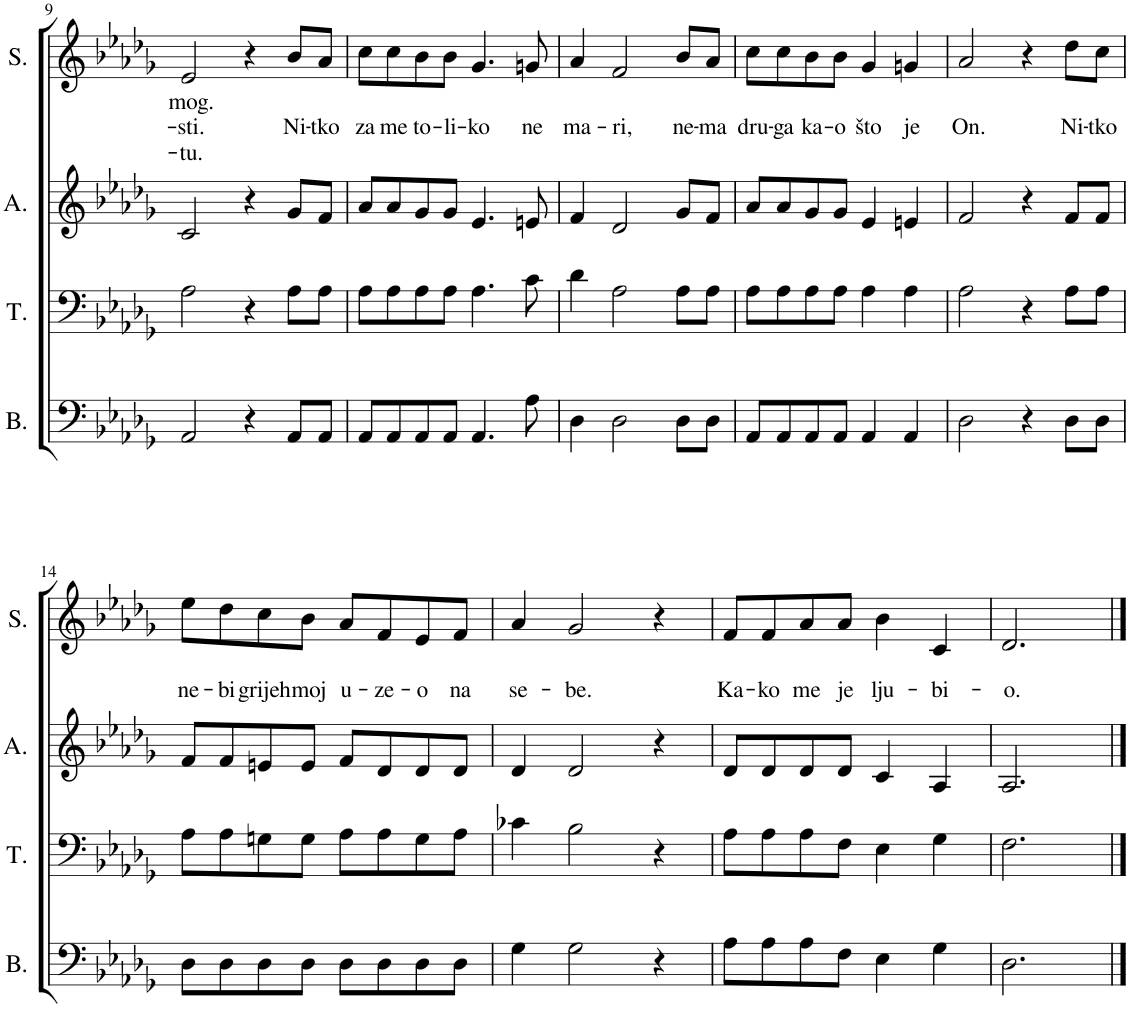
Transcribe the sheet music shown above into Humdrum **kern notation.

**kern	**kern	**kern	**kern	**text	**text	**text
*part4	*part3	*part2	*part1	*part1	*part1	*part1
*staff4	*staff3	*staff2	*staff1	*staff1	*staff1	*staff1
*I"Bass	*I"Tenor	*I"Alto	*I"Soprano	*	*	*
*I'B.	*I'T.	*I'A.	*I'S.	*	*	*
!!LO:PB:g=z
*clefF4	*clefF4	*clefG2	*clefG2	*	*	*
*k[b-e-a-d-g-]	*k[b-e-a-d-g-]	*k[b-e-a-d-g-]	*k[b-e-a-d-g-]	*	*	*
*M4/4	*M4/4	*M4/4	*M4/4	*	*	*
*met(c)	*met(c)	*met(c)	*met(c)	*	*	*
=9	=9	=9	=9	=9	=9	=9
!	!	!	!	!LO:LY:b	!LO:LY:b	!LO:LY:b
2AA-/	2A-\	2c/	2e-/	mog.	-sti.	-tu.
4r	4r	4r	4r	.	.	.
!	!	!	!	!	!LO:LY:b	!
8AA-/L	8A-\L	8g-/L	8b-/L	.	Ni-	.
!	!	!	!	!	!LO:LY:b	!
8AA-/J	8A-\J	8f/J	8a-/J	.	-tko	.
=10	=10	=10	=10	=10	=10	=10
!	!	!	!	!	!LO:LY:b	!
8AA-/L	8A-\L	8a-/L	8cc\L	.	za	.
!	!	!	!	!	!LO:LY:b	!
8AA-/	8A-\	8a-/	8cc\	.	me	.
!	!	!	!	!	!LO:LY:b	!
8AA-/	8A-\	8g-/	8b-\	.	to-	.
!	!	!	!	!	!LO:LY:b	!
8AA-/J	8A-\J	8g-/J	8b-\J	.	-li-	.
!	!	!	!	!	!LO:LY:b	!
4.AA-/	4.A-\	4.e-/	4.g-/	.	-ko	.
!	!	!	!	!	!LO:LY:b	!
8A-\	8c\	8en/	8gn/	.	ne	.
=11	=11	=11	=11	=11	=11	=11
!	!	!	!	!	!LO:LY:b	!
4D-\	4d-\	4f/	4a-/	.	ma-	.
!	!	!	!	!	!LO:LY:b	!
2D-\	2A-\	2d-/	2f/	.	-ri,	.
!	!	!	!	!	!LO:LY:b	!
8D-\L	8A-\L	8g-/L	8b-/L	.	ne-	.
!	!	!	!	!	!LO:LY:b	!
8D-\J	8A-\J	8f/J	8a-/J	.	-ma	.
=12	=12	=12	=12	=12	=12	=12
!	!	!	!	!	!LO:LY:b	!
8AA-/L	8A-\L	8a-/L	8cc\L	.	dru-	.
!	!	!	!	!	!LO:LY:b	!
8AA-/	8A-\	8a-/	8cc\	.	-ga	.
!	!	!	!	!	!LO:LY:b	!
8AA-/	8A-\	8g-/	8b-\	.	ka-	.
!	!	!	!	!	!LO:LY:b	!
8AA-/J	8A-\J	8g-/J	8b-\J	.	-o	.
!	!	!	!	!	!LO:LY:b	!
4AA-/	4A-\	4e-/	4g-/	.	što	.
!	!	!	!	!	!LO:LY:b	!
4AA-/	4A-\	4en/	4gn/	.	je	.
=13	=13	=13	=13	=13	=13	=13
!	!	!	!	!	!LO:LY:b	!
2D-\	2A-\	2f/	2a-/	.	On.	.
4r	4r	4r	4r	.	.	.
!	!	!	!	!	!LO:LY:b	!
8D-\L	8A-\L	8f/L	8dd-\L	.	Ni-	.
!	!	!	!	!	!LO:LY:b	!
8D-\J	8A-\J	8f/J	8cc\J	.	-tko	.
!!LO:LB:g=z
=14	=14	=14	=14	=14	=14	=14
!	!	!	!	!	!LO:LY:b	!
8D-\L	8A-\L	8f/L	8ee-\L	.	ne-	.
!	!	!	!	!	!LO:LY:b	!
8D-\	8A-\	8f/	8dd-\	.	-bi	.
!	!	!	!	!	!LO:LY:b	!
8D-\	8Gn\	8en/	8cc\	.	grijeh	.
!	!	!	!	!	!LO:LY:b	!
8D-\J	8G\J	8e/J	8b-\J	.	moj	.
!	!	!	!	!	!LO:LY:b	!
8D-\L	8A-\L	8f/L	8a-/L	.	u-	.
!	!	!	!	!	!LO:LY:b	!
8D-\	8A-\	8d-/	8f/	.	-ze-	.
!	!	!	!	!	!LO:LY:b	!
8D-\	8G\	8d-/	8e-/	.	-o	.
!	!	!	!	!	!LO:LY:b	!
8D-\J	8A-\J	8d-/J	8f/J	.	na	.
=15	=15	=15	=15	=15	=15	=15
!	!	!	!	!	!LO:LY:b	!
4G-\	4c-X\	4d-/	4a-/	.	se-	.
!	!	!	!	!	!LO:LY:b	!
2G-\	2B-\	2d-/	2g-/	.	-be.	.
4r	4r	4r	4r	.	.	.
=16	=16	=16	=16	=16	=16	=16
!	!	!	!	!	!LO:LY:b	!
8A-\L	8A-\L	8d-/L	8f/L	.	Ka-	.
!	!	!	!	!	!LO:LY:b	!
8A-\	8A-\	8d-/	8f/	.	-ko	.
!	!	!	!	!	!LO:LY:b	!
8A-\	8A-\	8d-/	8a-/	.	me	.
!	!	!	!	!	!LO:LY:b	!
8F\J	8F\J	8d-/J	8a-/J	.	je	.
!	!	!	!	!	!LO:LY:b	!
4E-\	4E-\	4c/	4b-\	.	lju-	.
!	!	!	!	!	!LO:LY:b	!
4G-\	4G-\	4A-/	4c/	.	-bi-	.
=17	=17	=17	=17	=17	=17	=17
!	!	!	!	!	!LO:LY:b	!
2.D-\	2.F\	2.A-/	2.d-/	.	-o.	.
==	==	==	==	==	==	==
*-	*-	*-	*-	*-	*-	*-
